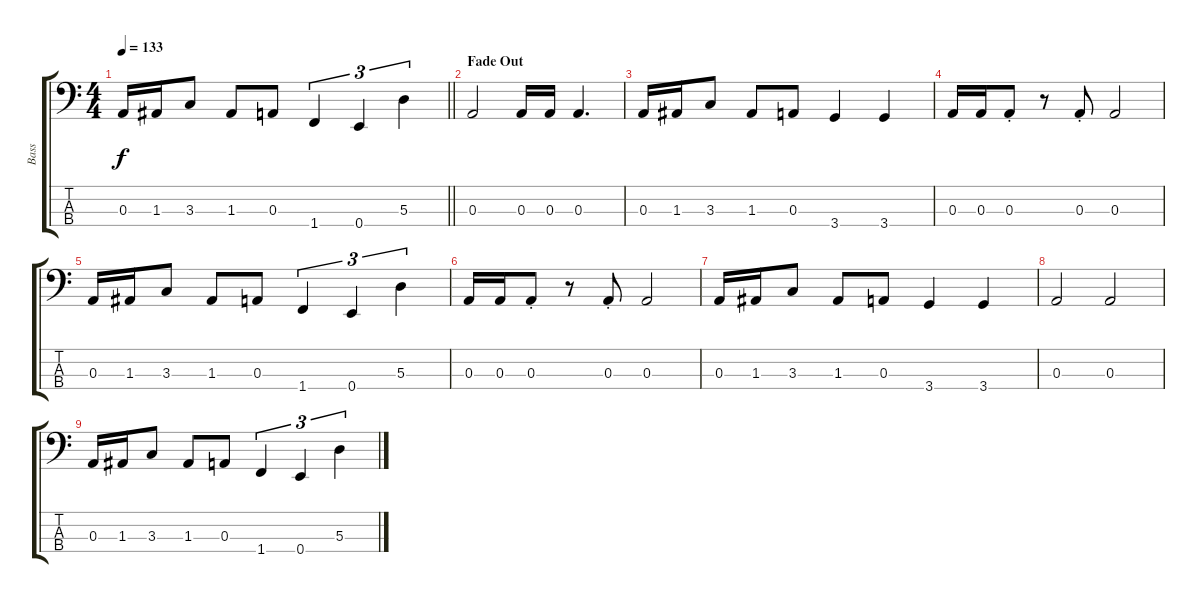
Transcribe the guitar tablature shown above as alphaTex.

\track ("Bass" "Bass") {instrument electricbassfinger}
\staff {score tabs}
\tuning (G2 D2 A1 E1) {hide}
\ts (4 4)
\tempo 133
\clef f4
\barLineRight lightlight
\ks aminor
0.3.16{dy f} 1.3.16 3.3.8 1.3.8 0.3.8 1.4.4{tu (3 2)} 0.4.4{tu (3 2)} 5.3.4{tu (3 2)} |
\section ("" "Fade Out")
0.3.2 0.3.16 0.3.16 0.3.4{d} |
0.3.16 1.3.16 3.3.8 1.3.8 0.3.8 3.4.4 3.4.4 |
0.3.16 0.3.16 0.3{st}.8 r.8 0.3{st}.8 0.3.2 |
0.3.16 1.3.16 3.3.8 1.3.8 0.3.8 1.4.4{tu (3 2)} 0.4.4{tu (3 2)} 5.3.4{tu (3 2)} |
0.3.16 0.3.16 0.3{st}.8 r.8 0.3{st}.8 0.3.2 |
0.3.16 1.3.16 3.3.8 1.3.8 0.3.8 3.4.4 3.4.4 |
0.3.2 0.3.2 |
0.3.16 1.3.16 3.3.8 1.3.8 0.3.8 1.4.4{tu (3 2)} 0.4.4{tu (3 2)} 5.3.4{tu (3 2)}
